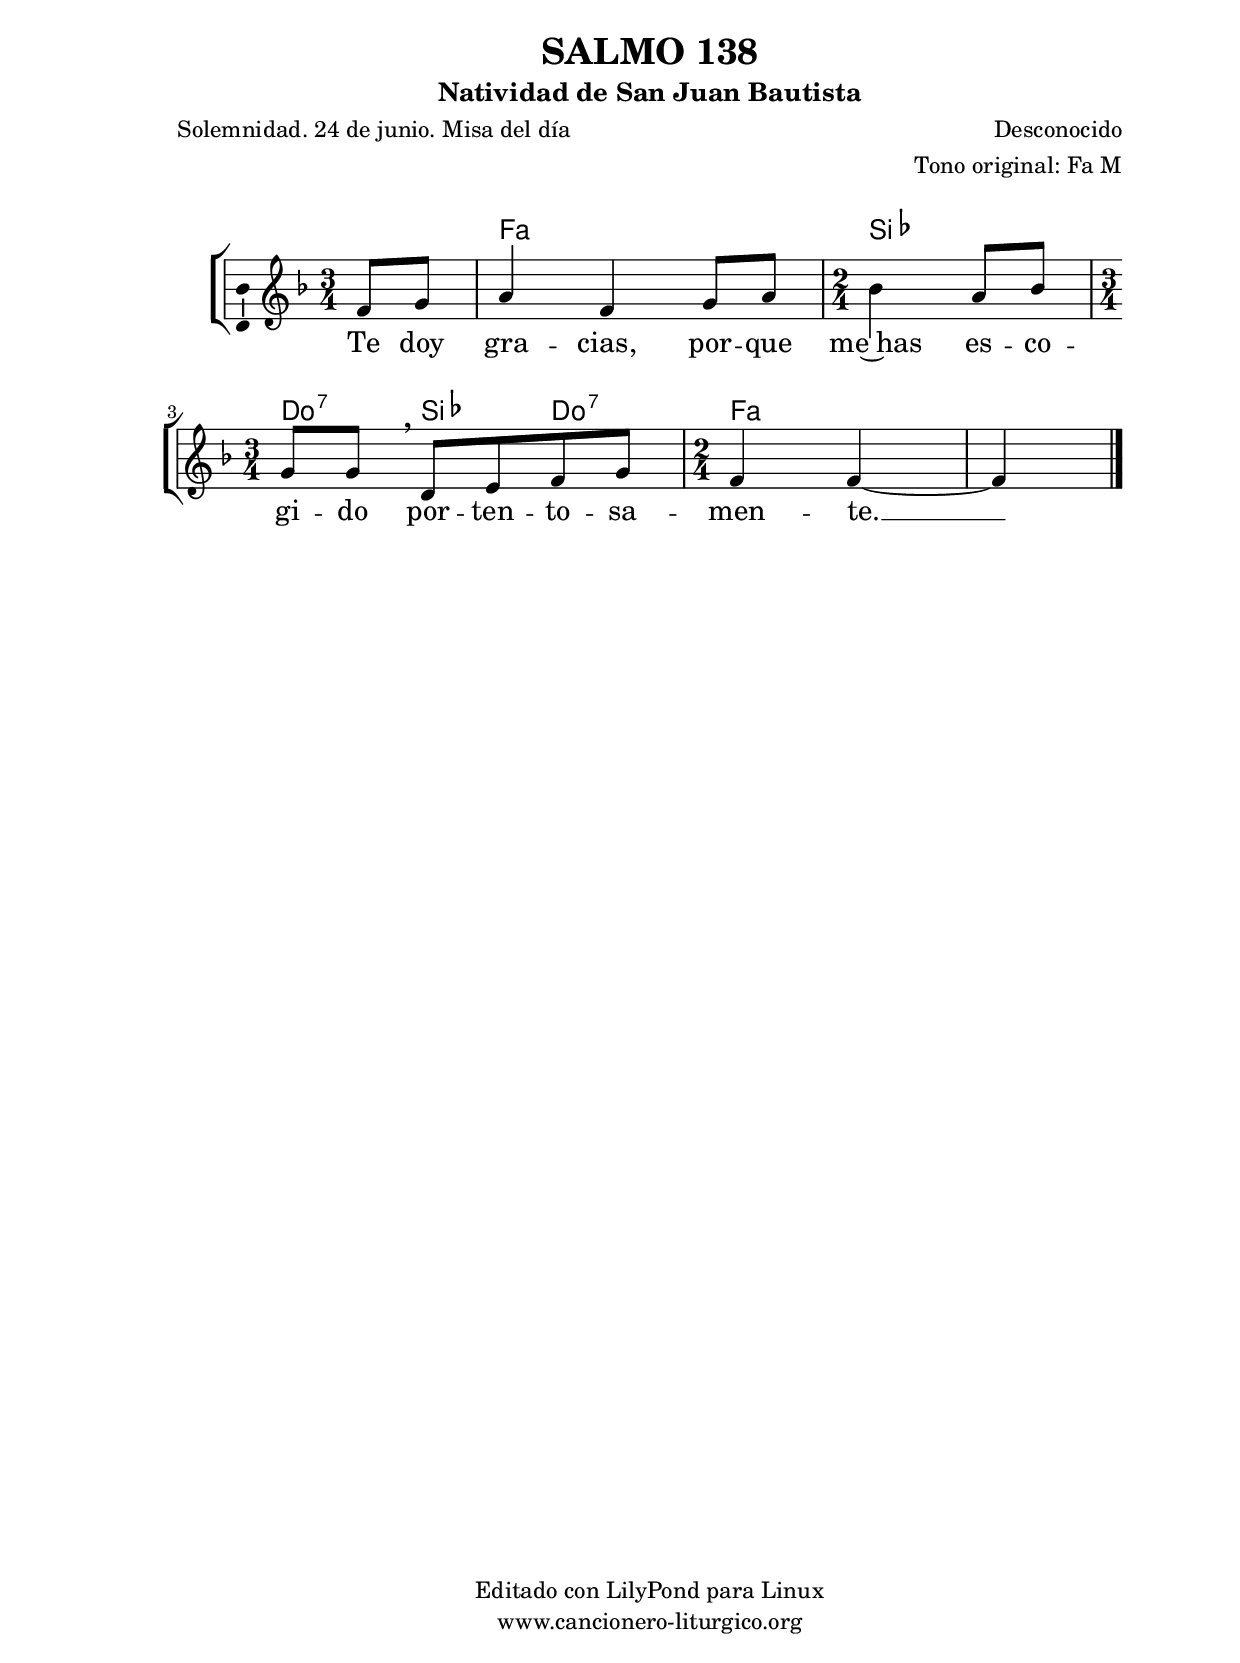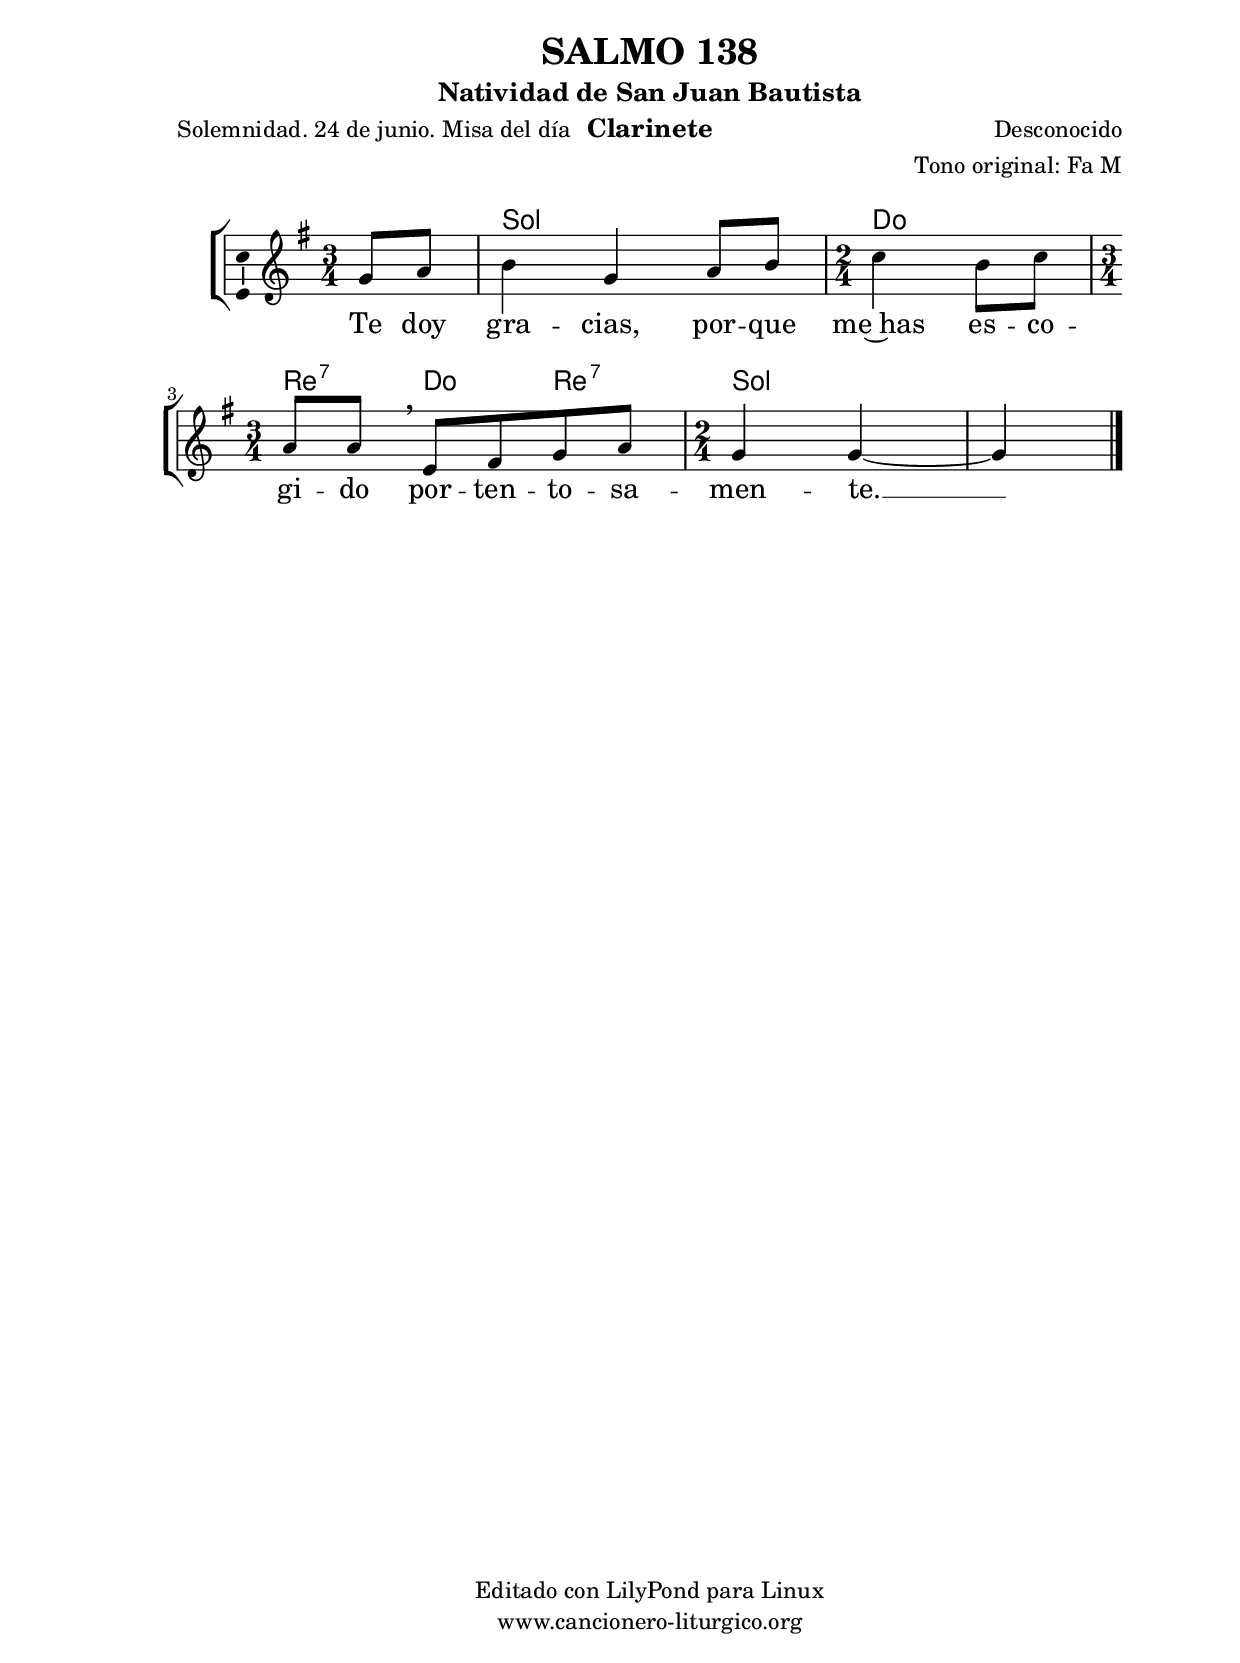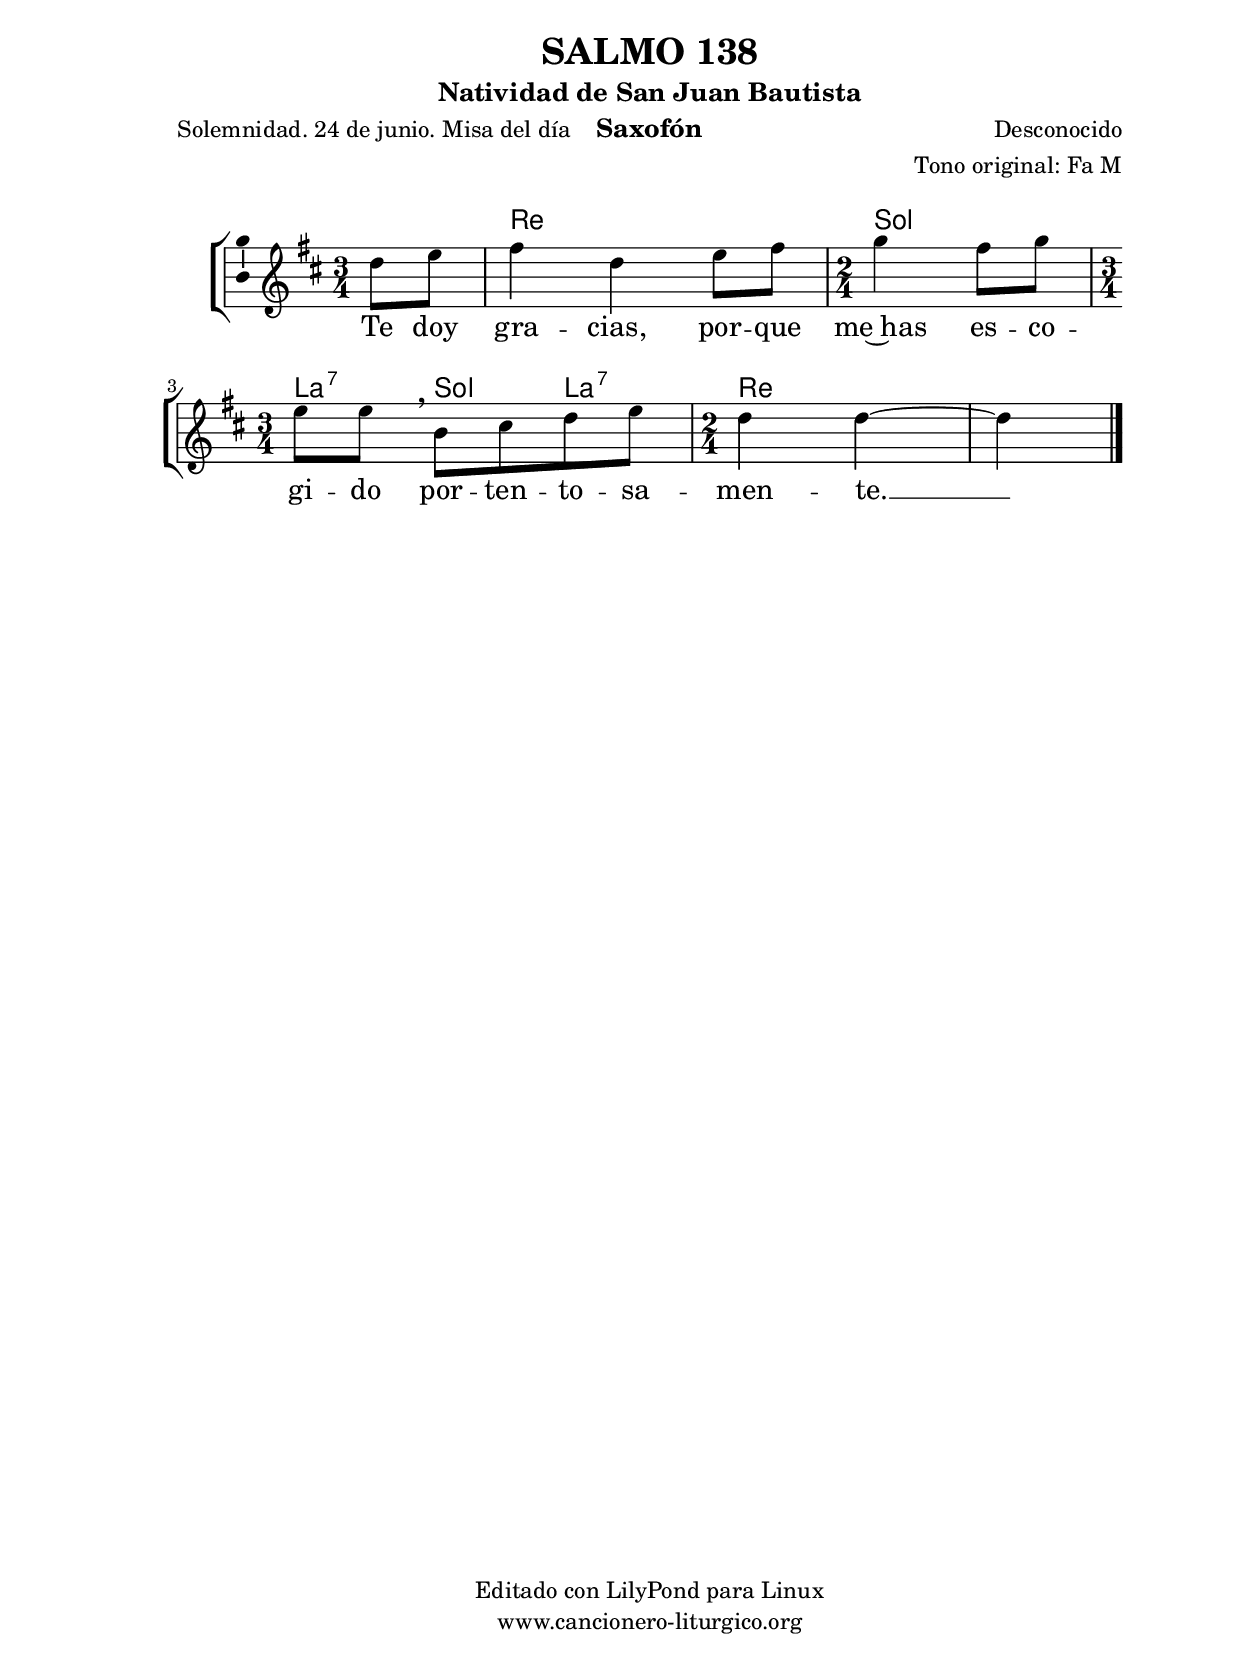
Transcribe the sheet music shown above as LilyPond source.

%
%para convertir .midi en .wav:
%timidity filename.midi -Ow -o finename.wav
%
%
%Para convertir de .wav a .mp3:
%lame -h -m j filename.wav
%
%
%para escuchar el midi:
%timidity nombrefichero.midi
%


%versión de lilypond para la que se ha escrito esta partitura:
\version "2.16.0"

	%Tamaño papel
	#(set-default-paper-size "a4")
	%Tamaño partitura
	#(set-global-staff-size 20)
	%No responde al pulsar sobre una nota
	#(ly:set-option 'point-and-click #f)

%parámetros del encabezamiento:
\header {
	title = "SALMO 138"
	subtitle = "Natividad de San Juan Bautista"
	composer = "Desconocido"
	poet = "Solemnidad. 24 de junio. Misa del día"
	meter = ""
	arranger = "Tono original: Fa M"
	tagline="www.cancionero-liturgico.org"
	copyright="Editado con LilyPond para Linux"
	}

%parámetros asociados al papel:
\paper  {
	oddHeaderMarkup = \markup {\fill-line { \on-the-fly #not-first-page \fromproperty #'header:title \on-the-fly #not-first-page \fromproperty #'header:composer }}
	evenHeaderMarkup = \markup {\fill-line { \fromproperty #'header:composer \fromproperty #'header:title }}
	#(set-paper-size "a4")
	print-page-number = ##f
	first-page-number = 1
	print-first-page-number = ##f
%	head-separation = 3.0 \cm
	top-margin = 2.0 \cm
	bottom-margin = 0.5\cm
%%%	bottom-margin = -1.0\cm
	left-margin = 3.0 \cm
	line-width = 16.0 \cm 
	indent = 8\mm
	interscoreline = 2.\mm
	between-system-space = 15\mm
%	para que las partituras no llenen la hoja:
	ragged-bottom = ##t
%	idem para la última hoja:
	ragged-last-bottom = ##f
%	para que las partituras llenen el ancho del papel:
	ragged-last = ##f
	after-title-space = 2.5 \cm
%page-count=1
%system-count=8

	%Flexible Vertical Spacing
%	markup-markup-spacing =
%	#'((basic-distance . 15) (minimum-distance . 15) (padding . 3))
	markup-system-spacing =
	#'((basic-distance . 15) (minimum-distance . 15) (padding . 3))
	system-system-spacing =
	#'((basic-distance . 15) (minimum-distance . 15) (padding . 3))
	score-system-spacing =
	#'((basic-distance . 15) (minimum-distance . 15) (padding . 5))
%	top-system-spacing = % header
%	#'((basic-distance . 8) (minimum-distance . 0) (padding . 3))
%	top-markup-spacing =
%	#'((basic-distance . 20) (minimum-distance . 20) (padding . 3))
	last-bottom-spacing = % footer
	#'((basic-distance . 5) (minimum-distance . 5) (padding . 3))
%	score-markup-spacing =
%	#'((basic-distance . 16) (minimum-distance . 13) (padding . 3))

	}


%parámetros que afectan a toda la partitura:
global =  {
	%clave de sol (G):
	\clef G
	%armadura:
%	\transpose aes g
	\key f \major
	\tempo 4=80
	\set Score.tempoHideNote = ##t
	}


acordes = {
	\italianChords
	\chordmode {
%	\transpose aes g
{

s4
f2. bes2 c4:7 bes c:7 f2 f4

	}
	}
}

melodia = 
%	\transpose aes g
{
	\relative c'{

\time 3/4
\partial4
f8 g
a4 f g8 a

\time 2/4
bes4 a8 bes

\time 3/4
g8 g \breathe d8 e f g

\time 2/4
f4 f~
f4 %s4

	\bar "|."
	}
	}


texto = \lyricmode {
Te doy gra -- cias,
por -- que me~has es -- co -- gi -- do por -- ten -- to -- sa -- men -- te. __
	}


acordesStaff = \context ChordNames = acordesStaff <<
	\set chordChanges = ##t
	\acordes
	>>


vozStaff = \context Voice = vozStaff
\with {\consists "Ambitus_engraver"}
<<
%	\set Staff.instrumentName = ""
%	\set Staff.shortInstrumentName = ""
%	\set Staff.midiInstrument = #"clarinet"
%	\set Staff.midiInstrument = #"cello"
%	\set Staff.midiInstrument = #"flute"
	\set Staff.midiInstrument = #"electric guitar (jazz)"
%	\set Staff.midiInstrument = #"english horn"
%	\set Staff.midiInstrument = #"violin"
%	\set Staff.midiInstrument = #"glockenspiel"
	\set Staff.midiMinimumVolume = #0.7
	\set Staff.midiMaximumVolume = #0.9
	\global
	\melodia
	>>


textoStaff = \context Lyrics = textoStaff <<
	\lyricsto vozStaff \texto
	>>

\book {
	\score {
		\context ChoirStaff {
			\override StaffGroup.SystemStartBracket #'collapse-height = #1
			\override Score.SystemStartBar #'collapse-height = #1
			<<
			\acordesStaff
			\vozStaff
			\textoStaff
			>>
			}
		\layout {
	    		\context {
				\Lyrics
				\override LyricText #'font-size = #2
				}
	   		 \context {
				\Score
				%fontSize = #3
				\override StaffSymbol #'staff-space = #(magstep +3)
				%\override Beam #'thickness = #0.55
				%\override SpacingSpanner #'spacing-increment = #1.0
				%\override Slur #'height-limit = #1.5
				}
			}
		}
	\score {
		\unfoldRepeats
		\context ChoirStaff {
			<<
			\acordesStaff
			\vozStaff
			>>
			}
		\midi {
	  		\context {
	  			\Score
				tempoWholesPerMinute = #(ly:make-moment 70 4)
				}
			}
		}
	}

%Partitura para clarinete
#(define output-suffix "C")
\book {
	\header{
		instrument = "Clarinete"
		}
	\score {
		\context ChoirStaff {
			\override StaffGroup.SystemStartBracket #'collapse-height = #1
			\override Score.SystemStartBar #'collapse-height = #1
\transpose c d
			<<
			\acordesStaff
			\vozStaff
			\textoStaff
			>>
			}
		\layout {
	    		\context {
				\Lyrics
				\override LyricText #'font-size = #2
				}
	   		 \context {
				\Score
				%fontSize = #3
				\override StaffSymbol #'staff-space = #(magstep +3)
				%\override Beam #'thickness = #0.55
				%\override SpacingSpanner #'spacing-increment = #1.0
				%\override Slur #'height-limit = #1.5
				}
			}
		}
	}

%Partitura para saxofón
#(define output-suffix "S")
\book {
	\header{
		instrument = "Saxofón"
		}
	\score {
		\context ChoirStaff {
			\override StaffGroup.SystemStartBracket #'collapse-height = #1
			\override Score.SystemStartBar #'collapse-height = #1
\transpose c a
			<<
			\acordesStaff
			\vozStaff
			\textoStaff
			>>
			}
		\layout {
	    		\context {
				\Lyrics
				\override LyricText #'font-size = #2
				}
	   		 \context {
				\Score
				%fontSize = #3
				\override StaffSymbol #'staff-space = #(magstep +3)
				%\override Beam #'thickness = #0.55
				%\override SpacingSpanner #'spacing-increment = #1.0
				%\override Slur #'height-limit = #1.5
				}
			}
		}
	}

